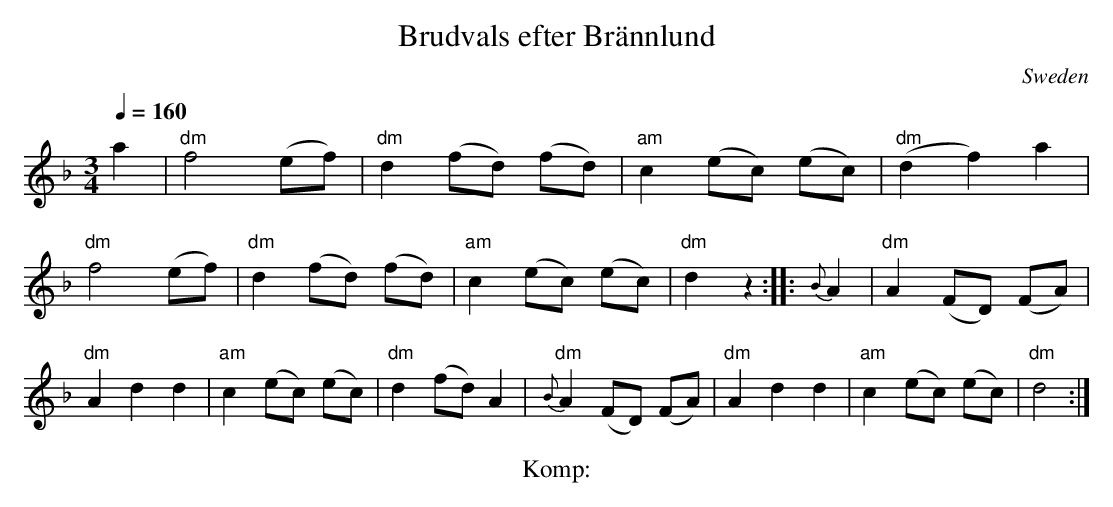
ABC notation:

X:1
T:Brudvals efter Brännlund
O:Sweden
M:3/4
L:1/8
Q:1/4=160
K:Dm
a2|"dm"f4 (ef)|"dm"d2 (fd) (fd)|"am"c2 (ec) (ec)|"dm"(d2 f2) a2|\
"dm"f4 (ef)|"dm"d2 (fd) (fd)|"am"c2 (ec) (ec)|"dm"d2z2:|\
|:{B}A2|"dm"A2 (FD) (FA)|"dm"A2d2d2|"am"c2 (ec) (ec)|"dm"d2 (fd) A2|\
"dm"{B}A2 (FD) (FA)|"dm"A2d2d2|"am"c2 (ec) (ec)|"dm"d4:|
T:Komp:
